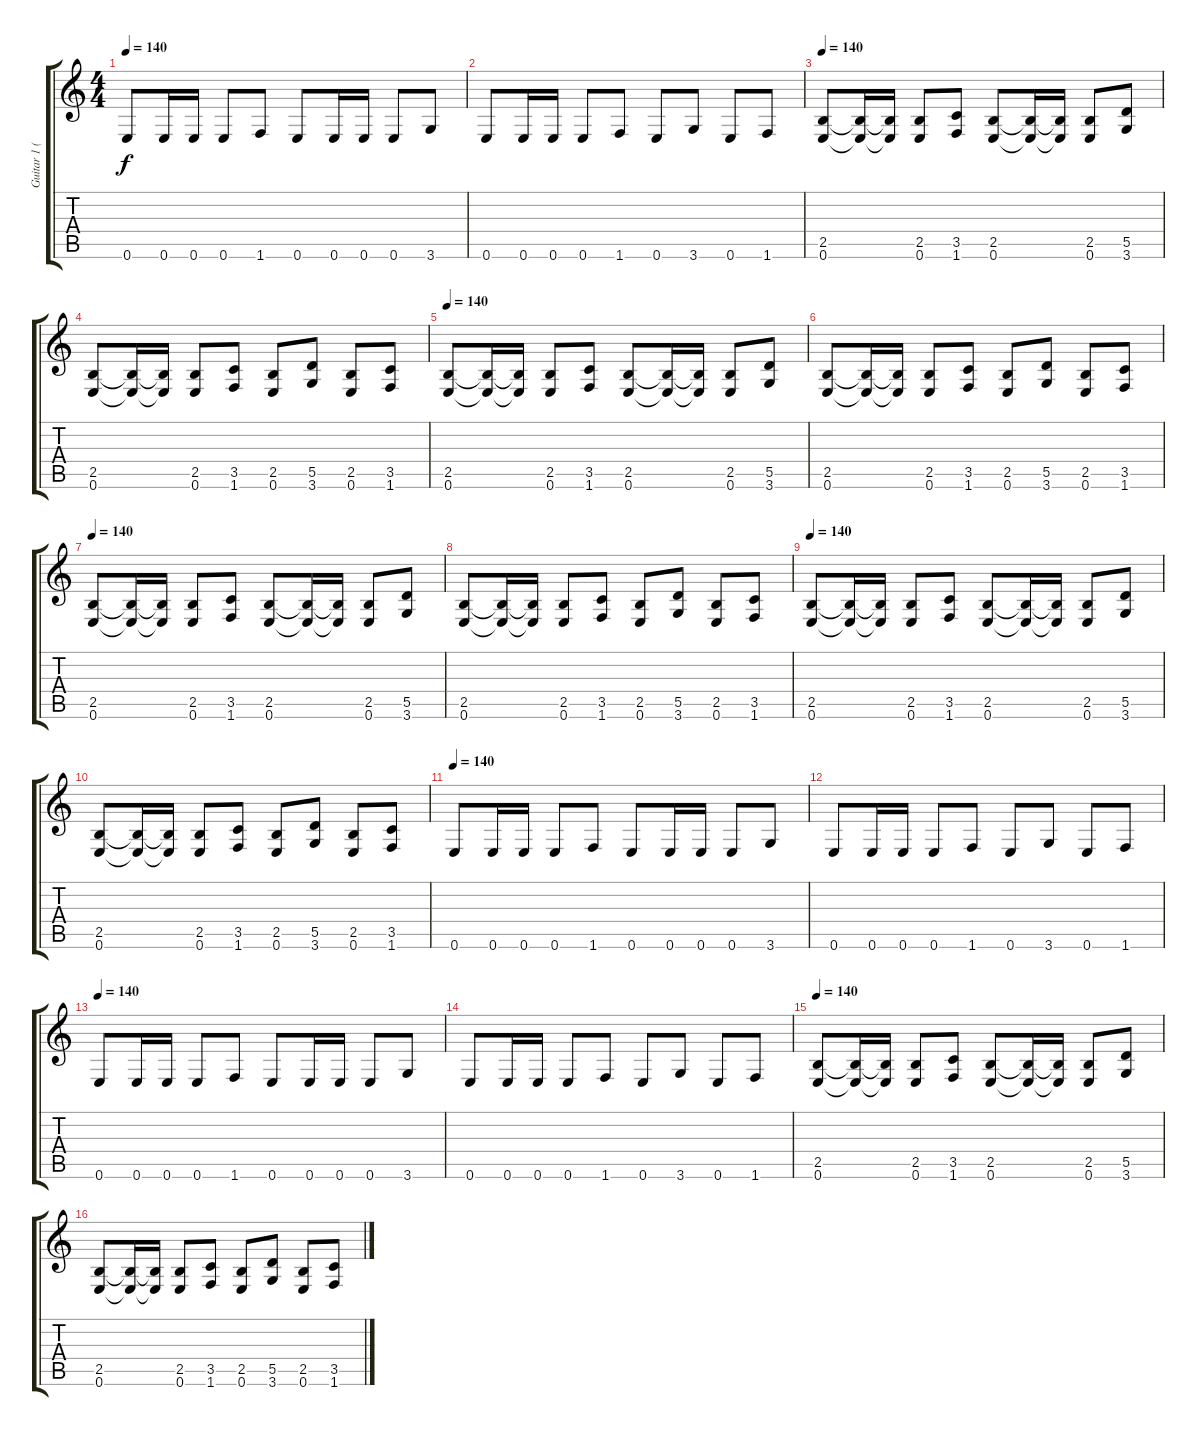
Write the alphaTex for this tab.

\track ("Guitar 1 (Christofer Johnsson)" "Guitar 1 (") {instrument distortionguitar}
\staff {score tabs}
\tuning (E4 B3 G3 D3 A2 E2) {hide}
\ts (4 4)
\tempo 140
\clef g2
\ks c
0.6.8{dy f} 0.6.16 0.6.16 0.6.8 1.6.8 0.6.8 0.6.16 0.6.16 0.6.8 3.6.8 |
0.6.8 0.6.16 0.6.16 0.6.8 1.6.8 0.6.8 3.6.8 0.6.8 1.6.8 |
\tempo 140
(2.5 0.6).8 (2.5{t} 0.6{t}).16 (2.5{t} 0.6{t}).16 (2.5 0.6).8 (3.5 1.6).8 (2.5 0.6).8 (2.5{t} 0.6{t}).16 (2.5{t} 0.6{t}).16 (2.5 0.6).8 (5.5 3.6).8 |
(2.5 0.6).8 (2.5{t} 0.6{t}).16 (2.5{t} 0.6{t}).16 (2.5 0.6).8 (3.5 1.6).8 (2.5 0.6).8 (5.5 3.6).8 (2.5 0.6).8 (3.5 1.6).8 |
\tempo 140
(2.5 0.6).8 (2.5{t} 0.6{t}).16 (2.5{t} 0.6{t}).16 (2.5 0.6).8 (3.5 1.6).8 (2.5 0.6).8 (2.5{t} 0.6{t}).16 (2.5{t} 0.6{t}).16 (2.5 0.6).8 (5.5 3.6).8 |
(2.5 0.6).8 (2.5{t} 0.6{t}).16 (2.5{t} 0.6{t}).16 (2.5 0.6).8 (3.5 1.6).8 (2.5 0.6).8 (5.5 3.6).8 (2.5 0.6).8 (3.5 1.6).8 |
\tempo 140
(2.5 0.6).8 (2.5{t} 0.6{t}).16 (2.5{t} 0.6{t}).16 (2.5 0.6).8 (3.5 1.6).8 (2.5 0.6).8 (2.5{t} 0.6{t}).16 (2.5{t} 0.6{t}).16 (2.5 0.6).8 (5.5 3.6).8 |
(2.5 0.6).8 (2.5{t} 0.6{t}).16 (2.5{t} 0.6{t}).16 (2.5 0.6).8 (3.5 1.6).8 (2.5 0.6).8 (5.5 3.6).8 (2.5 0.6).8 (3.5 1.6).8 |
\tempo 140
(2.5 0.6).8 (2.5{t} 0.6{t}).16 (2.5{t} 0.6{t}).16 (2.5 0.6).8 (3.5 1.6).8 (2.5 0.6).8 (2.5{t} 0.6{t}).16 (2.5{t} 0.6{t}).16 (2.5 0.6).8 (5.5 3.6).8 |
(2.5 0.6).8 (2.5{t} 0.6{t}).16 (2.5{t} 0.6{t}).16 (2.5 0.6).8 (3.5 1.6).8 (2.5 0.6).8 (5.5 3.6).8 (2.5 0.6).8 (3.5 1.6).8 |
\tempo 140
0.6.8 0.6.16 0.6.16 0.6.8 1.6.8 0.6.8 0.6.16 0.6.16 0.6.8 3.6.8 |
0.6.8 0.6.16 0.6.16 0.6.8 1.6.8 0.6.8 3.6.8 0.6.8 1.6.8 |
\tempo 140
0.6.8 0.6.16 0.6.16 0.6.8 1.6.8 0.6.8 0.6.16 0.6.16 0.6.8 3.6.8 |
0.6.8 0.6.16 0.6.16 0.6.8 1.6.8 0.6.8 3.6.8 0.6.8 1.6.8 |
\tempo 140
(2.5 0.6).8 (2.5{t} 0.6{t}).16 (2.5{t} 0.6{t}).16 (2.5 0.6).8 (3.5 1.6).8 (2.5 0.6).8 (2.5{t} 0.6{t}).16 (2.5{t} 0.6{t}).16 (2.5 0.6).8 (5.5 3.6).8 |
(2.5 0.6).8 (2.5{t} 0.6{t}).16 (2.5{t} 0.6{t}).16 (2.5 0.6).8 (3.5 1.6).8 (2.5 0.6).8 (5.5 3.6).8 (2.5 0.6).8 (3.5 1.6).8
